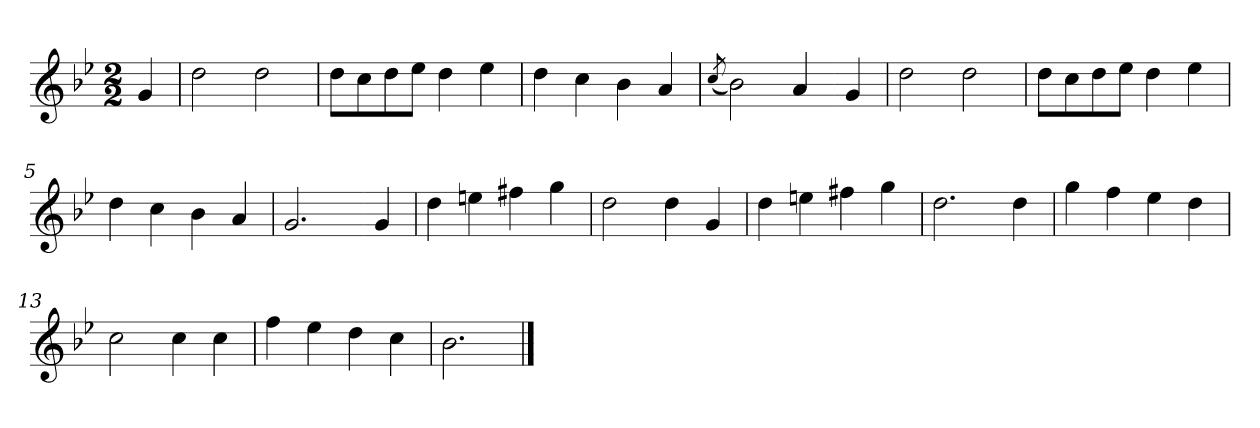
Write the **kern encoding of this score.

**kern
*part1
*staff1
*clefG2
*k[b-e-]
*g:
*M2/2
=
4g/
=1
2dd\
2dd\
=2
8dd\L
8cc\
8dd\
8ee-\J
4dd\
4ee-\
=3
4dd\
4cc\
4b-\
4a/
=4
(<8qcc/
2b-\)
4a/
=1X-
4g/
=2X
2dd\
2dd\
=3X
8dd\L
8cc\
8dd\
8ee-\J
4dd\
4ee-\
!!LO:LB:g=z
=5
4dd\
4cc\
4b-\
4a/
=6
2.g/
=7-
4g/
=8
4dd\
4een\
4ff#X\
4gg\
=9
2dd\
4dd\
4g/
=10
4dd\
4een\
4ff#X\
4gg\
=11
2.dd\
4dd\
!!LO:LB:g=z
=12
4gg\
4ff\
4ee-\
4dd\
=13
2cc\
4cc\
4cc\
=14
4ff\
4ee-\
4dd\
4cc\
=15
2.b-\
==
*-
